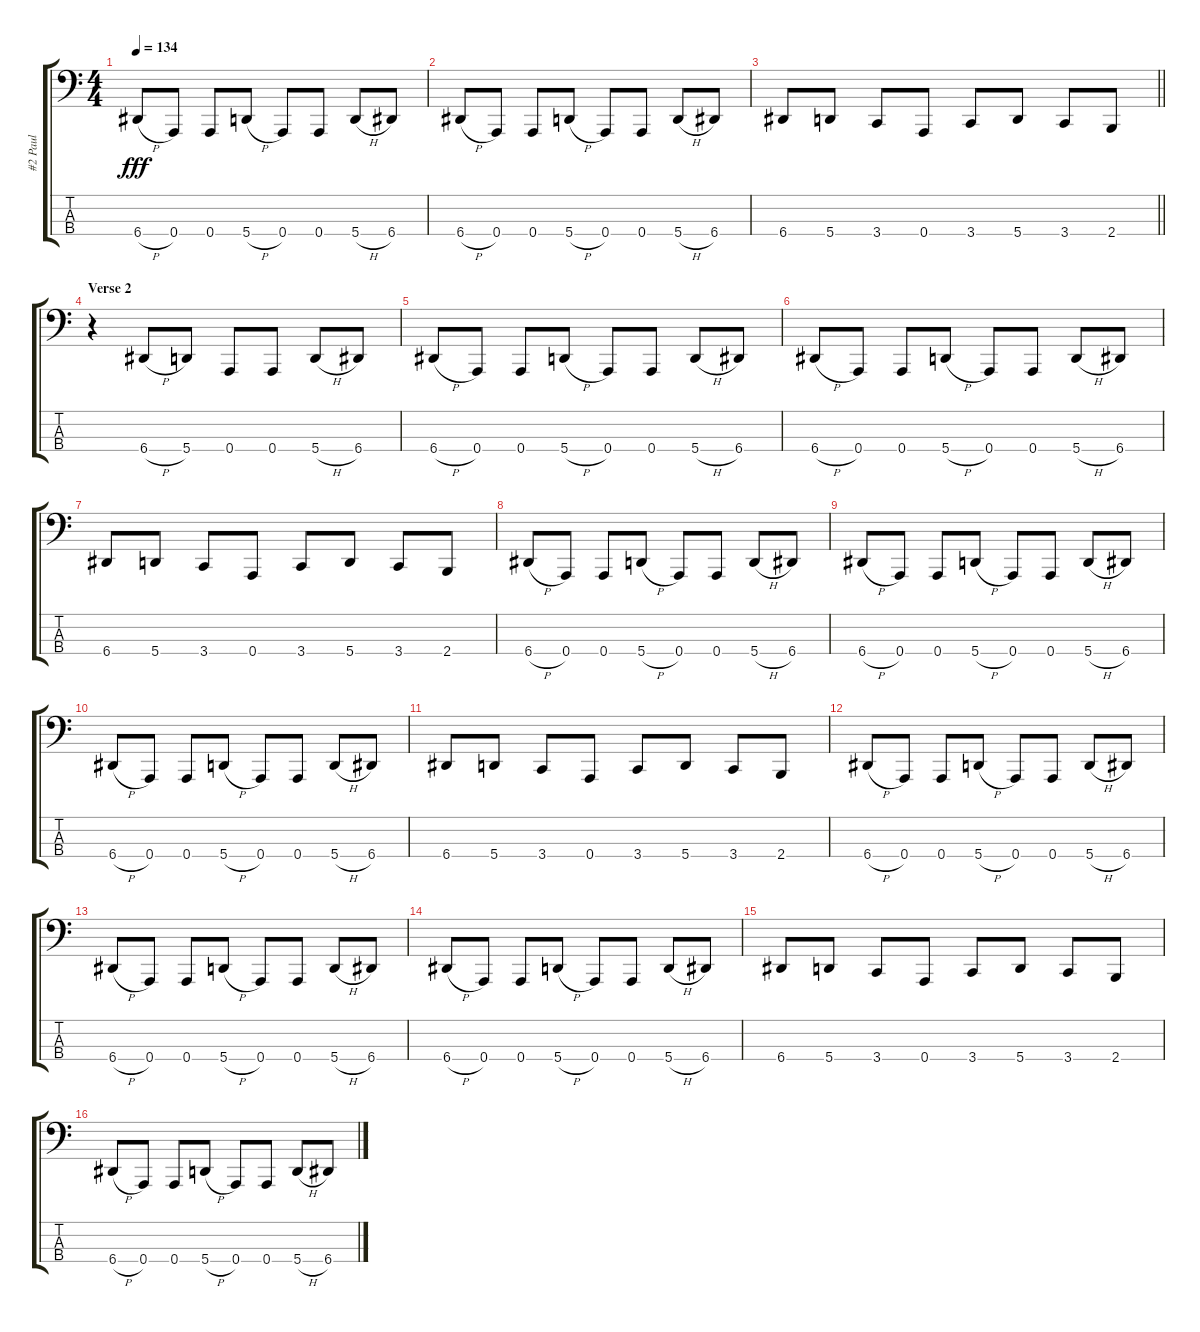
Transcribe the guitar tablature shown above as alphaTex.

\track ("#2 Paul" "#2 Paul") {instrument electricbasspick}
\staff {score tabs}
\tuning (D2 A1 E1 A0) {hide}
\ts (4 4)
\tempo 134
\clef f4
\ks c
6.4{h}.8{dy fff} 0.4.8 0.4.8 5.4{h}.8 0.4.8 0.4.8 5.4{h}.8 6.4.8 |
6.4{h}.8 0.4.8 0.4.8 5.4{h}.8 0.4.8 0.4.8 5.4{h}.8 6.4.8 |
\barLineRight lightlight
6.4.8 5.4.8 3.4.8 0.4.8 3.4.8 5.4.8 3.4.8 2.4.8 |
\section ("" "Verse 2")
r.4 6.4{h}.8 5.4.8 0.4.8 0.4.8 5.4{h}.8 6.4.8 |
6.4{h}.8 0.4.8 0.4.8 5.4{h}.8 0.4.8 0.4.8 5.4{h}.8 6.4.8 |
6.4{h}.8 0.4.8 0.4.8 5.4{h}.8 0.4.8 0.4.8 5.4{h}.8 6.4.8 |
6.4.8 5.4.8 3.4.8 0.4.8 3.4.8 5.4.8 3.4.8 2.4.8 |
6.4{h}.8 0.4.8 0.4.8 5.4{h}.8 0.4.8 0.4.8 5.4{h}.8 6.4.8 |
6.4{h}.8 0.4.8 0.4.8 5.4{h}.8 0.4.8 0.4.8 5.4{h}.8 6.4.8 |
6.4{h}.8 0.4.8 0.4.8 5.4{h}.8 0.4.8 0.4.8 5.4{h}.8 6.4.8 |
6.4.8 5.4.8 3.4.8 0.4.8 3.4.8 5.4.8 3.4.8 2.4.8 |
6.4{h}.8 0.4.8 0.4.8 5.4{h}.8 0.4.8 0.4.8 5.4{h}.8 6.4.8 |
6.4{h}.8 0.4.8 0.4.8 5.4{h}.8 0.4.8 0.4.8 5.4{h}.8 6.4.8 |
6.4{h}.8 0.4.8 0.4.8 5.4{h}.8 0.4.8 0.4.8 5.4{h}.8 6.4.8 |
6.4.8 5.4.8 3.4.8 0.4.8 3.4.8 5.4.8 3.4.8 2.4.8 |
6.4{h}.8 0.4.8 0.4.8 5.4{h}.8 0.4.8 0.4.8 5.4{h}.8 6.4.8
